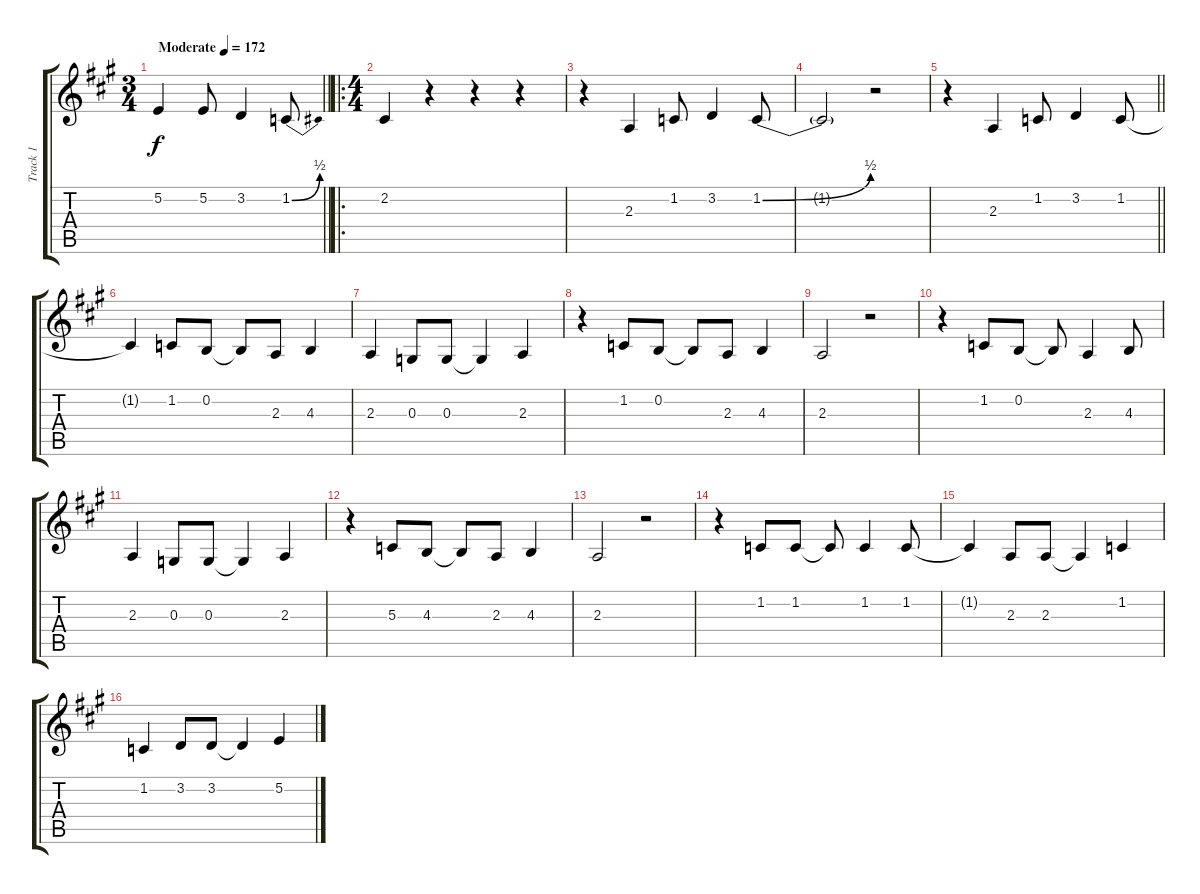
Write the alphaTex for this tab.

\track ("Track 1" "Track 1") {instrument tenorsax}
\staff {score tabs}
\tuning (E4 B3 G3 D3 A2 E2) {hide}
\ts (3 4)
\tempo (172 "Moderate")
\clef g2
\barLineRight lightlight
\ks a
5.2.4{dy f instrument tenorsax} 5.2.8 3.2.4 1.2{be (bend 0 0 60 2)}.8 |
\ro
\ts (4 4)
2.2.4 r.4 r.4 r.4 |
r.4 2.3.4 1.2.8 3.2.4 1.2{be (bend 0 0 60 2)}.8 |
1.2{t}.2 r.2 |
\barLineRight lightlight
r.4 2.3.4 1.2.8 3.2.4 1.2.8 |
1.2{t}.4 1.2.8 0.2.8 0.2{t}.8 2.3.8 4.3.4 |
2.3.4 0.3.8 0.3.8 0.3{t}.4 2.3.4 |
r.4 1.2.8 0.2.8 0.2{t}.8 2.3.8 4.3.4 |
2.3.2 r.2 |
r.4 1.2.8 0.2.8 0.2{t}.8 2.3.4 4.3.8 |
2.3.4 0.3.8 0.3.8 0.3{t}.4 2.3.4 |
r.4 5.3.8 4.3.8 4.3{t}.8 2.3.8 4.3.4 |
2.3.2 r.2 |
r.4 1.2.8 1.2.8 1.2{t}.8 1.2.4 1.2.8 |
1.2{t}.4 2.3.8 2.3.8 2.3{t}.4 1.2.4 |
1.2.4 3.2.8 3.2.8 3.2{t}.4 5.2.4
